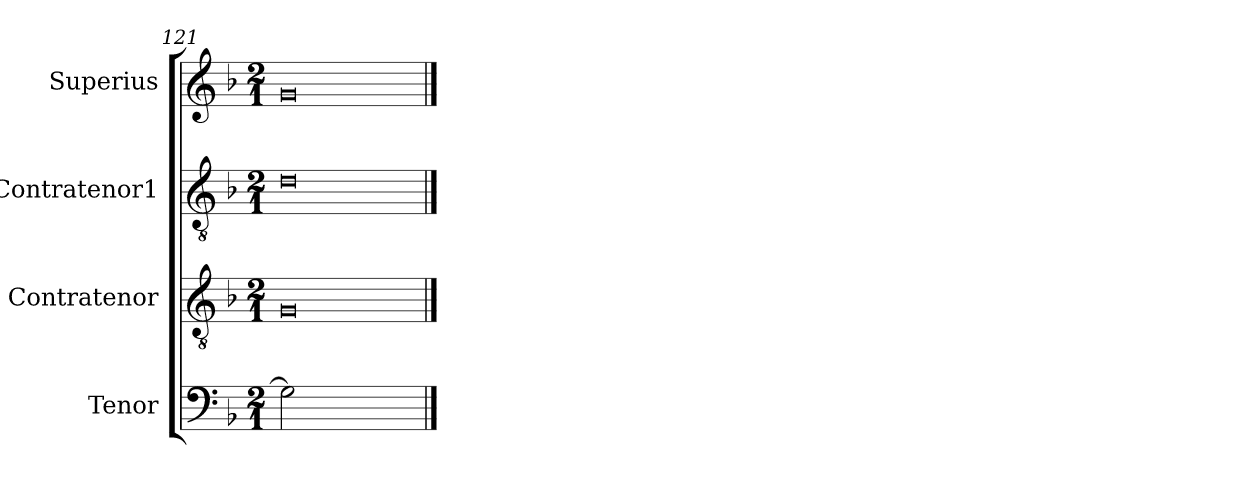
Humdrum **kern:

**kern	**kern	**kern	**kern
*part4	*part3	*part2	*part1
*staff4	*staff3	*staff2	*staff1
*I"Tenor	*I"Contratenor	*I"Contratenor1	*I"Superius
*I'T	*I'Ct	*I'Ct1	*I'S
*clefF4	*clefGv2	*clefGv2	*clefG2
*k[b-]	*k[b-]	*k[b-]	*k[b-]
*M2/1	*M2/1	*M2/1	*M2/1
=121	=121	=121	=121
!LO:N:vis=2	!	!	!
0G]	0G	0d	0g
==	==	==	==
*-	*-	*-	*-
